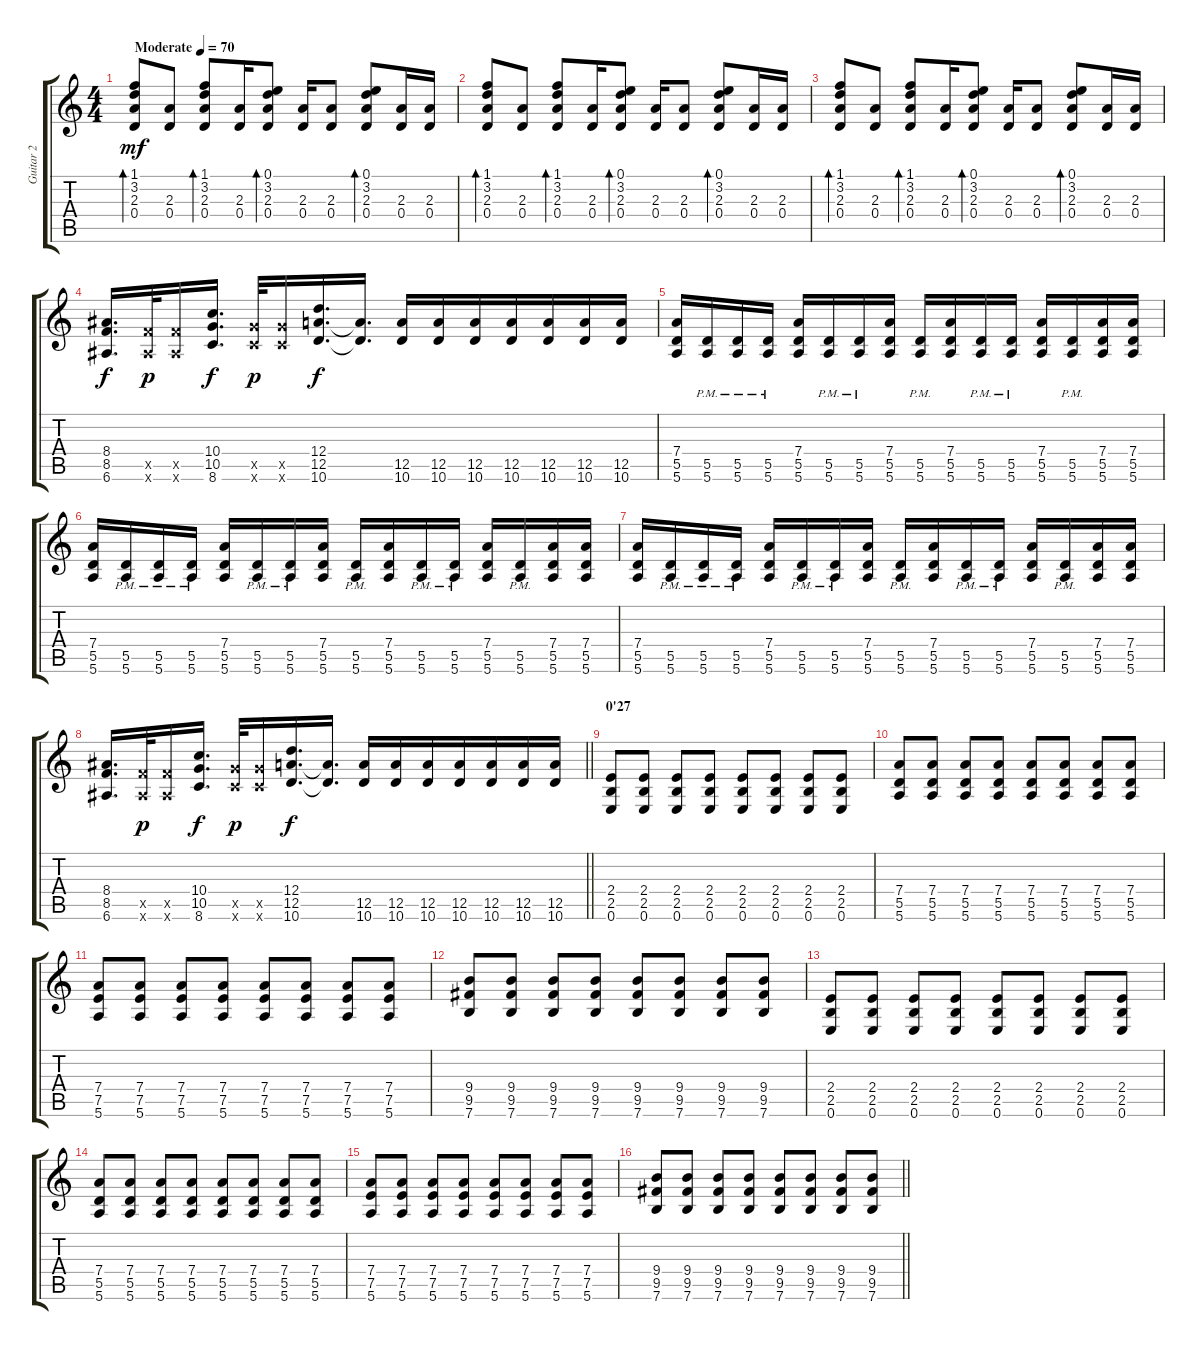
\track ("Guitar 2" "Guitar 2") {instrument distortionguitar}
\staff {score tabs}
\tuning (E4 B3 G3 D3 A2 E2) {hide}
\ts (4 4)
\tempo (70 "Moderate")
\clef g2
\ks c
(1.1 3.2 2.3 0.4).8{bd 60 dy mf volume 8 instrument acousticguitarsteel} (2.3 0.4).8 (1.1 3.2 2.3 0.4).8{bd 60} (2.3 0.4).16 (0.1 3.2 2.3 0.4).8{bd 60} (2.3 0.4).16 (2.3 0.4).8 (0.1 3.2 2.3 0.4).8{bd 60} (2.3 0.4).16 (2.3 0.4).16 |
(1.1 3.2 2.3 0.4).8{bd 60} (2.3 0.4).8 (1.1 3.2 2.3 0.4).8{bd 60} (2.3 0.4).16 (0.1 3.2 2.3 0.4).8{bd 60} (2.3 0.4).16 (2.3 0.4).8 (0.1 3.2 2.3 0.4).8{bd 60} (2.3 0.4).16 (2.3 0.4).16 |
(1.1 3.2 2.3 0.4).8{bd 60} (2.3 0.4).8 (1.1 3.2 2.3 0.4).8{bd 60} (2.3 0.4).16 (0.1 3.2 2.3 0.4).8{bd 60} (2.3 0.4).16 (2.3 0.4).8 (0.1 3.2 2.3 0.4).8{bd 60} (2.3 0.4).16 (2.3 0.4).16 |
(8.4 8.5 6.6).16{d dy f volume 13 instrument distortionguitar} (8.5{x} 6.6{x}).32{dy p} (8.5{x} 6.6{x}).16 (10.4 10.5 8.6).16{d dy f} (10.5{x} 8.6{x}).32{dy p} (10.5{x} 8.6{x}).16 (12.4 12.5 10.6).16{d dy f} (12.5{t} 10.6{t}).16{d beam split} (12.5 10.6).16{beam merge} (12.5 10.6).16{beam merge} (12.5 10.6).16{beam merge} (12.5 10.6).16{beam merge} (12.5 10.6).16{beam merge} (12.5 10.6).16{beam merge} (12.5 10.6).16 |
(7.4 5.5 5.6).16 (5.5{pm} 5.6).16 (5.5{pm} 5.6).16 (5.5{pm} 5.6).16 (7.4 5.5 5.6).16 (5.5{pm} 5.6).16 (5.5{pm} 5.6).16 (7.4 5.5 5.6).16 (5.5{pm} 5.6).16{beam merge} (7.4 5.5 5.6).16 (5.5{pm} 5.6).16 (5.5{pm} 5.6).16 (7.4 5.5 5.6).16 (5.5{pm} 5.6).16 (7.4 5.5 5.6).16 (7.4 5.5 5.6).16 |
(7.4 5.5 5.6).16 (5.5{pm} 5.6).16 (5.5{pm} 5.6).16 (5.5{pm} 5.6).16 (7.4 5.5 5.6).16 (5.5{pm} 5.6).16 (5.5{pm} 5.6).16 (7.4 5.5 5.6).16 (5.5{pm} 5.6).16{beam merge} (7.4 5.5 5.6).16 (5.5{pm} 5.6).16 (5.5{pm} 5.6).16 (7.4 5.5 5.6).16 (5.5{pm} 5.6).16 (7.4 5.5 5.6).16 (7.4 5.5 5.6).16 |
(7.4 5.5 5.6).16 (5.5{pm} 5.6).16 (5.5{pm} 5.6).16 (5.5{pm} 5.6).16 (7.4 5.5 5.6).16 (5.5{pm} 5.6).16 (5.5{pm} 5.6).16 (7.4 5.5 5.6).16 (5.5{pm} 5.6).16{beam merge} (7.4 5.5 5.6).16 (5.5{pm} 5.6).16 (5.5{pm} 5.6).16 (7.4 5.5 5.6).16 (5.5{pm} 5.6).16 (7.4 5.5 5.6).16 (7.4 5.5 5.6).16 |
\barLineRight lightlight
(8.4 8.5 6.6).16{d} (8.5{x} 6.6{x}).32{dy p} (8.5{x} 6.6{x}).16 (10.4 10.5 8.6).16{d dy f} (10.5{x} 8.6{x}).32{dy p} (10.5{x} 8.6{x}).16 (12.4 12.5 10.6).16{d dy f} (12.5{t} 10.6{t}).16{d beam split} (12.5 10.6).16{beam merge} (12.5 10.6).16{beam merge} (12.5 10.6).16{beam merge} (12.5 10.6).16{beam merge} (12.5 10.6).16{beam merge} (12.5 10.6).16{beam merge} (12.5 10.6).16 |
\section ("" "0'27")
(2.4 2.5 0.6).8 (2.4 2.5 0.6).8 (2.4 2.5 0.6).8 (2.4 2.5 0.6).8 (2.4 2.5 0.6).8 (2.4 2.5 0.6).8 (2.4 2.5 0.6).8 (2.4 2.5 0.6).8 |
(7.4 5.5 5.6).8 (7.4 5.5 5.6).8 (7.4 5.5 5.6).8 (7.4 5.5 5.6).8 (7.4 5.5 5.6).8 (7.4 5.5 5.6).8 (7.4 5.5 5.6).8 (7.4 5.5 5.6).8 |
(7.4 7.5 5.6).8 (7.4 7.5 5.6).8 (7.4 7.5 5.6).8 (7.4 7.5 5.6).8 (7.4 7.5 5.6).8 (7.4 7.5 5.6).8 (7.4 7.5 5.6).8 (7.4 7.5 5.6).8 |
(9.4 9.5 7.6).8 (9.4 9.5 7.6).8 (9.4 9.5 7.6).8 (9.4 9.5 7.6).8 (9.4 9.5 7.6).8 (9.4 9.5 7.6).8 (9.4 9.5 7.6).8 (9.4 9.5 7.6).8 |
(2.4 2.5 0.6).8 (2.4 2.5 0.6).8 (2.4 2.5 0.6).8 (2.4 2.5 0.6).8 (2.4 2.5 0.6).8 (2.4 2.5 0.6).8 (2.4 2.5 0.6).8 (2.4 2.5 0.6).8 |
(7.4 5.5 5.6).8 (7.4 5.5 5.6).8 (7.4 5.5 5.6).8 (7.4 5.5 5.6).8 (7.4 5.5 5.6).8 (7.4 5.5 5.6).8 (7.4 5.5 5.6).8 (7.4 5.5 5.6).8 |
(7.4 7.5 5.6).8 (7.4 7.5 5.6).8 (7.4 7.5 5.6).8 (7.4 7.5 5.6).8 (7.4 7.5 5.6).8 (7.4 7.5 5.6).8 (7.4 7.5 5.6).8 (7.4 7.5 5.6).8 |
\barLineRight lightlight
(9.4 9.5 7.6).8 (9.4 9.5 7.6).8 (9.4 9.5 7.6).8 (9.4 9.5 7.6).8 (9.4 9.5 7.6).8 (9.4 9.5 7.6).8 (9.4 9.5 7.6).8 (9.4 9.5 7.6).8
